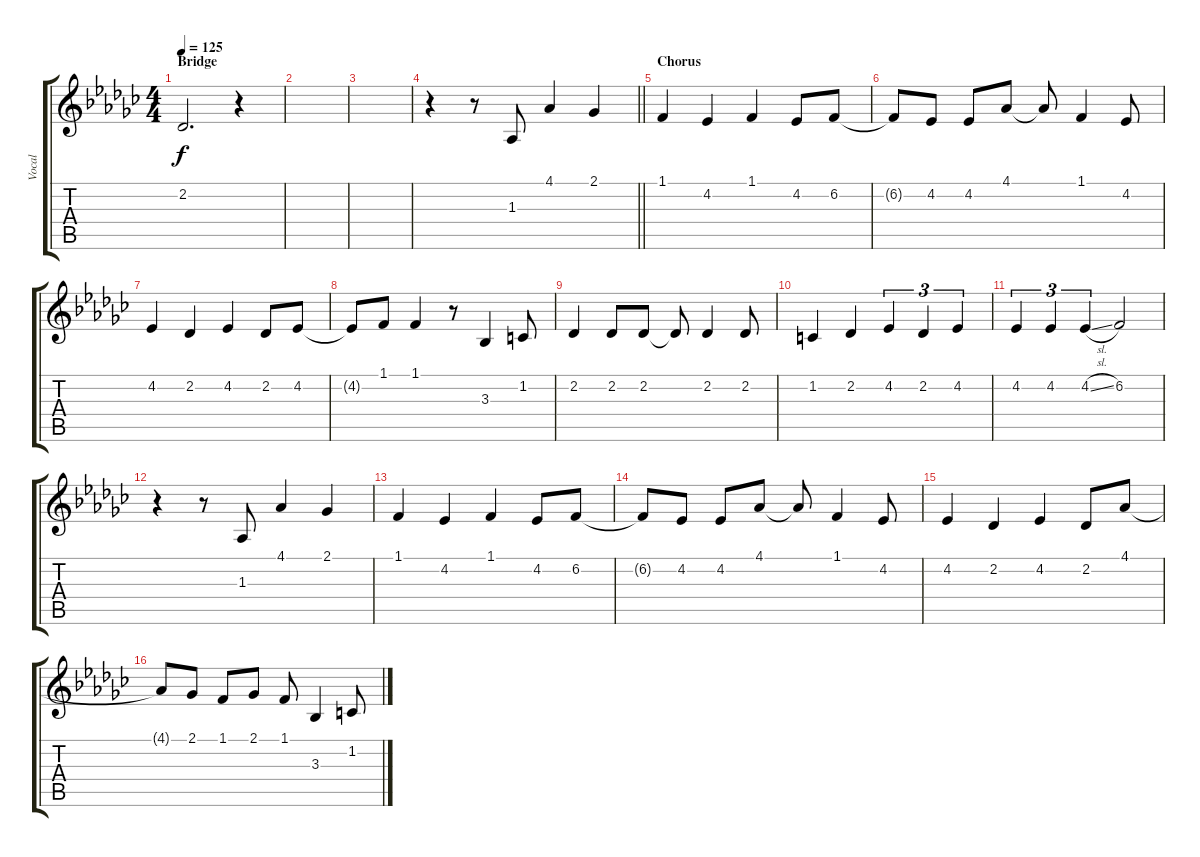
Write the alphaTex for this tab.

\track ("Vocal" "Vocal") {instrument flute}
\staff {score tabs}
\tuning (E4 B3 G3 D3 A2 E2) {hide}
\ts (4 4)
\section ("" "Bridge")
\tempo 125
\clef g2
\ks gb
2.2.2{d dy f} r.4 |
|
|
\barLineRight lightlight
r.4 r.8 1.3.8 4.1.4 2.1.4 |
\section ("" "Chorus")
1.1.4 4.2.4 1.1.4 4.2.8 6.2.8 |
6.2{t}.8 4.2.8 4.2.8 4.1.8 4.1{t}.8 1.1.4 4.2.8 |
4.2.4 2.2.4 4.2.4 2.2.8 4.2.8 |
4.2{t}.8 1.1.8 1.1.4 r.8 3.3.4 1.2.8 |
2.2.4 2.2.8 2.2.8 2.2{t}.8 2.2.4 2.2.8 |
1.2.4 2.2.4 4.2.4{tu (3 2)} 2.2.4{tu (3 2)} 4.2.4{tu (3 2)} |
4.2.4{tu (3 2)} 4.2.4{tu (3 2)} 4.2{sl}.4{tu (3 2)} 6.2.2 |
r.4 r.8 1.3.8 4.1.4 2.1.4 |
1.1.4 4.2.4 1.1.4 4.2.8 6.2.8 |
6.2{t}.8 4.2.8 4.2.8 4.1.8 4.1{t}.8 1.1.4 4.2.8 |
4.2.4 2.2.4 4.2.4 2.2.8 4.1.8 |
4.1{t}.8 2.1.8 1.1.8 2.1.8 1.1.8 3.3.4 1.2.8
